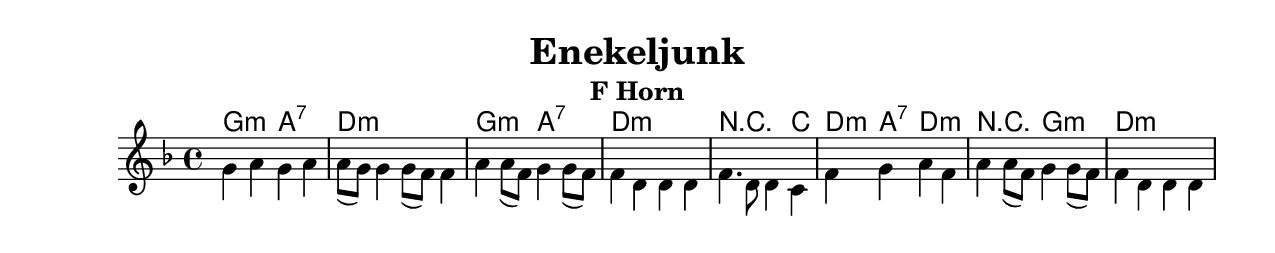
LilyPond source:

\version "2.18.0"
\language "english"
\pointAndClickOff

\paper{
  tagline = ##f
  print-all-headers = ##t
  #(set-paper-size "letter")
}
date = #(strftime "%d-%m-%Y" (localtime (current-time)))

%%\markup{ \italic{ " Updated " \date  }  }

%\markup{ Got something to say? }

notes = \relative c'' {

  g4 a g a
  a8(g) g4 g8(f) f4
  a4 a8(f) g4 g8(f)
  f4 d d d
  f4. d8 d4 c
  f4 g a f
  a4 a8(f) g4 g8(f)
  f4 d d d
}

melody = {
  <<
    \clef treble
    \key d \minor
    \time 4/4
    % \transpose c c'\notes
    \\
    \notes
  >>
}
octave = \transpose c c' {
  \clef treble

  \key d \minor
  \time 4/4
  \melody
}
%************************Lyrics Block****************
%\addlyrics{ Doe a deer }

harmonies = \chordmode {
  g2:m
  a2:7
  d1:m
  g2:m
  a2:7
  d1:m
  r4*3
  c4
  d4:m
  a4:7
  d2:m
  r2
  g2:m
  d1:m

  %{Enekeljunk old chords
  g2:m a2:7 g2:m d2:m
  d2:m g2:m d1:m
  d2:m c2
  d4:m a4:7 d2:m d2:m g2:m d1:m
  %}

}

\score {
  <<
    \new ChordNames {
      \set chordChanges = ##f
      \harmonies
    }
    % \new Staff   \octave
    \new Staff  \melody
  >>
  \header{
    title= "Enekeljunk"
instrument = "F Horn"
    subsubtitle=""
instrument = "F Horn"
    arranger= ""
  }
  \layout{indent = 1.0\cm}
  \midi{
    \tempo 4 = 120
  }
}
